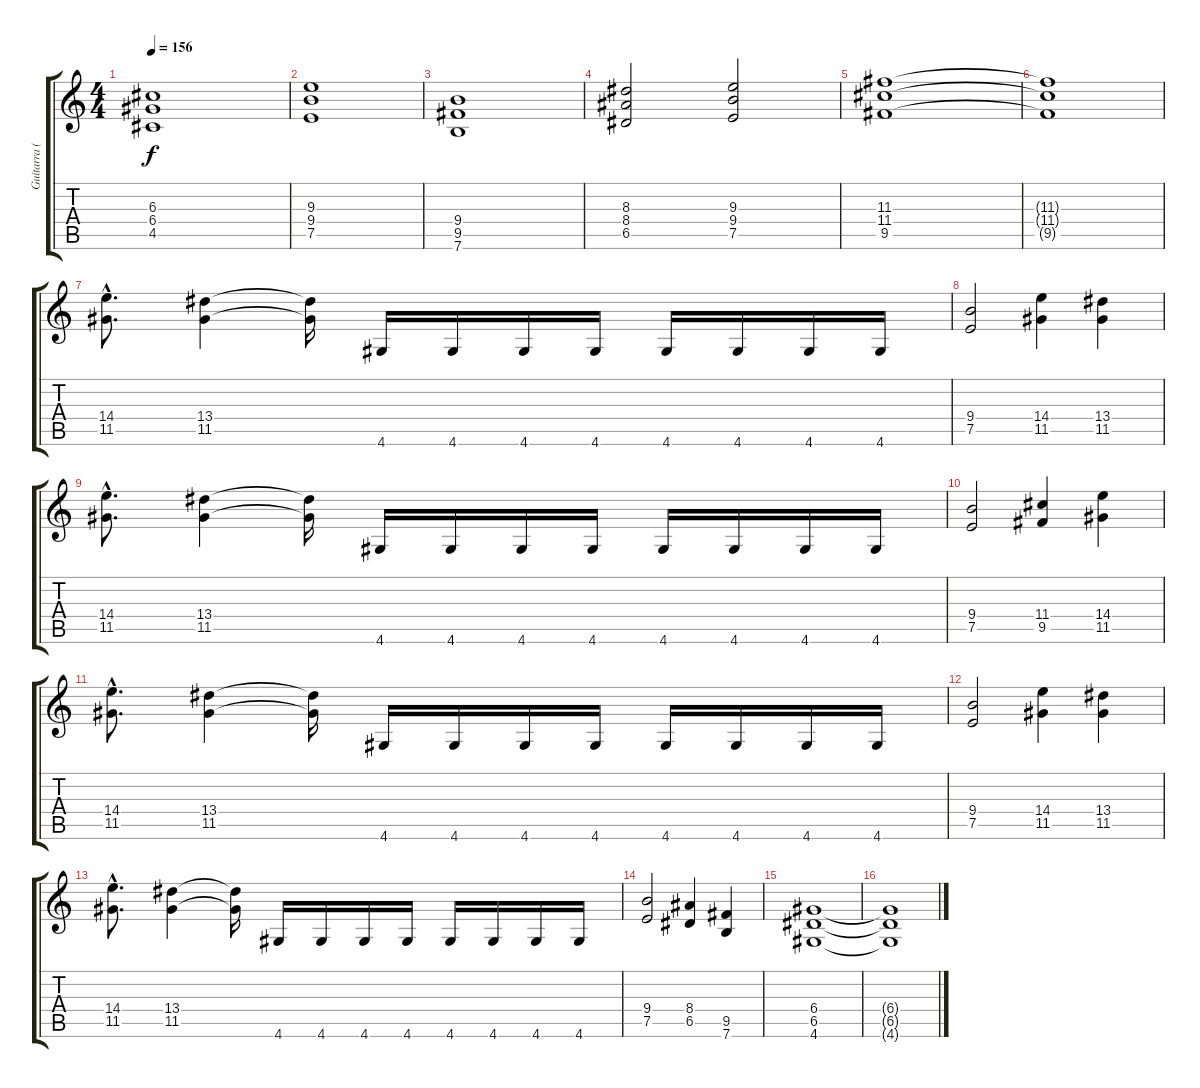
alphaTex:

\track ("Guitarra (Jero)" "Guitarra (") {instrument distortionguitar}
\staff {score tabs}
\tuning (E4 B3 G3 D3 A2 E2) {hide}
\ts (4 4)
\tempo 156
\clef g2
\ks c
(6.3 6.4 4.5).1{dy f} |
(9.3 9.4 7.5).1 |
(9.4 9.5 7.6).1 |
(8.3 8.4 6.5).2 (9.3 9.4 7.5).2 |
(11.3 11.4 9.5).1 |
(11.3{t} 11.4{t} 9.5{t}).1 |
(14.4{hac} 11.5{hac}).8{d} (13.4 11.5).4 (13.4{t} 11.5{t}).16 4.6.16 4.6.16 4.6.16 4.6.16 4.6.16 4.6.16 4.6.16 4.6.16 |
(9.4 7.5).2 (14.4 11.5).4 (13.4 11.5).4 |
(14.4{hac} 11.5{hac}).8{d} (13.4 11.5).4 (13.4{t} 11.5{t}).16 4.6.16 4.6.16 4.6.16 4.6.16 4.6.16 4.6.16 4.6.16 4.6.16 |
(9.4 7.5).2 (11.4 9.5).4 (14.4 11.5).4 |
(14.4{hac} 11.5{hac}).8{d} (13.4 11.5).4 (13.4{t} 11.5{t}).16 4.6.16 4.6.16 4.6.16 4.6.16 4.6.16 4.6.16 4.6.16 4.6.16 |
(9.4 7.5).2 (14.4 11.5).4 (13.4 11.5).4 |
(14.4{hac} 11.5{hac}).8{d} (13.4 11.5).4 (13.4{t} 11.5{t}).16 4.6.16 4.6.16 4.6.16 4.6.16 4.6.16 4.6.16 4.6.16 4.6.16 |
(9.4 7.5).2 (8.4 6.5).4 (9.5 7.6).4 |
(6.4 6.5 4.6).1 |
(6.4{t} 6.5{t} 4.6{t}).1
